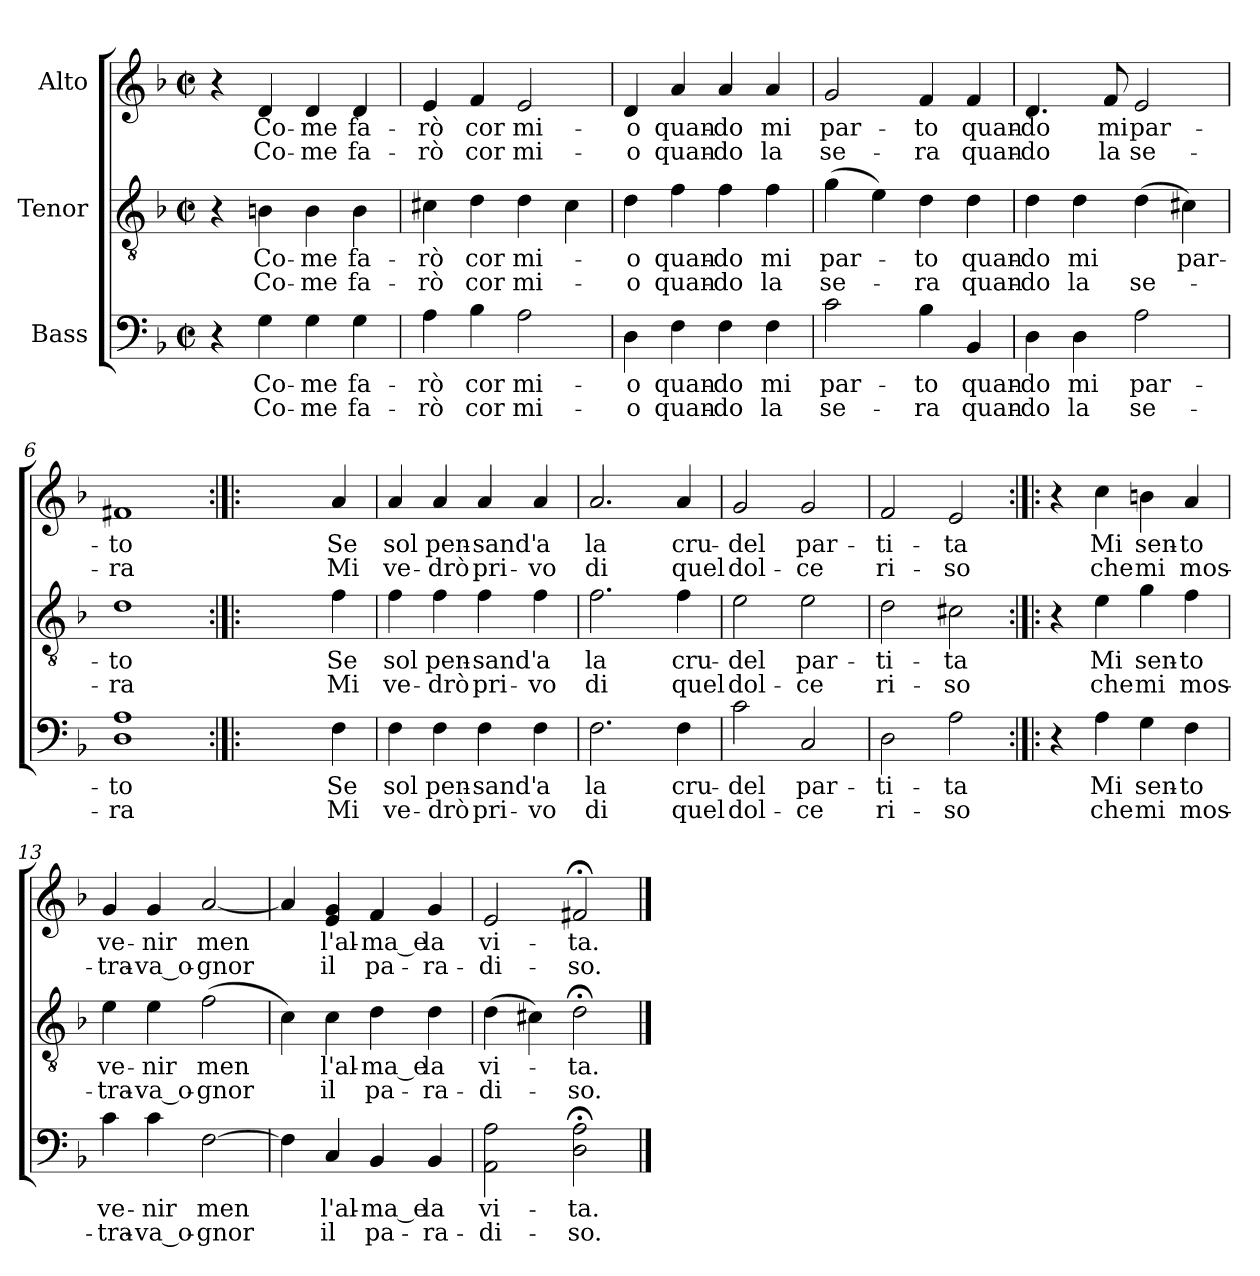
**kern	**text	**text	**kern	**text	**text	**kern	**text	**text
*part3	*part3	*part3	*part2	*part2	*part2	*part1	*part1	*part1
*staff3	*staff3	*staff3	*staff2	*staff2	*staff2	*staff1	*staff1	*staff1
*I"Bass	*	*	*I"Tenor	*	*	*I"Alto	*	*
*clefF4	*	*	*clefGv2	*	*	*clefG2	*	*
*k[b-]	*	*	*k[b-]	*	*	*k[b-]	*	*
*d:	*	*	*d:	*	*	*d:	*	*
*M2/2	*	*	*M2/2	*	*	*M2/2	*	*
*met(c|)	*	*	*met(c|)	*	*	*met(c|)	*	*
=1	=1	=1	=1	=1	=1	=1	=1	=1
4r	.	.	4r	.	.	4r	.	.
4G\	Co-	Co-	4Bn\	Co-	Co-	4d/	Co-	Co-
4G\	-me	-me	4B\	-me	-me	4d/	-me	-me
4G\	fa-	fa-	4B\	fa-	fa-	4d/	fa-	fa-
=2	=2	=2	=2	=2	=2	=2	=2	=2
4A\	-rò	-rò	4c#X\	-rò	-rò	4e/	-rò	-rò
4B-\	cor	cor	4d\	cor	cor	4f/	cor	cor
2A\	mi-	mi-	4d\	mi-	mi-	2e/	mi-	mi-
.	.	.	4c#\	.	.	.	.	.
=3	=3	=3	=3	=3	=3	=3	=3	=3
4D\	-o	-o	4d\	-o	-o	4d/	-o	-o
4F\	quan-	quan-	4f\	quan-	quan-	4a/	quan-	quan-
4F\	-do	-do	4f\	-do	-do	4a/	-do	-do
4F\	mi	la	4f\	mi	la	4a/	mi	la
=4	=4	=4	=4	=4	=4	=4	=4	=4
2c\	par-	se-	(4g\	par-	se-	2g/	par-	se-
.	.	.	4e\)	.	.	.	.	.
4B-\	-to	-ra	4d\	-to	-ra	4f/	-to	-ra
4BB-/	quan-	quan-	4d\	quan-	quan-	4f/	quan-	quan-
=5	=5	=5	=5	=5	=5	=5	=5	=5
4D\	-do	-do	4d\	-do	-do	4.d/	-do	-do
4D\	mi	la	4d\	mi	la	.	.	.
.	.	.	.	.	.	8f/	mi	la
2A\	par-	se-	(4d\	.	se-	2e/	par-	se-
.	.	.	4c#X\)	par-	.	.	.	.
!!LO:LB:g=z
=6	=6	=6	=6	=6	=6	=6	=6	=6
1D 1A	-to	-ra	1d	-to	-ra	1f#X	-to	-ra
=7:|!|:	=7:|!|:	=7:|!|:	=7:|!|:	=7:|!|:	=7:|!|:	=7:|!|:	=7:|!|:	=7:|!|:
2.ryy	.	.	2.ryy	.	.	2.ryy	.	.
4F\	Se	Mi	4f\	Se	Mi	4a/	Se	Mi
=8	=8	=8	=8	=8	=8	=8	=8	=8
4F\	sol	ve-	4f\	sol	ve-	4a/	sol	ve-
4F\	pen-	-drò	4f\	pen-	-drò	4a/	pen-	-drò
4F\	-sand'	pri-	4f\	-sand'	pri-	4a/	-sand'	pri-
4F\	a	-vo	4f\	a	-vo	4a/	a	-vo
=9	=9	=9	=9	=9	=9	=9	=9	=9
2.F\	la	di	2.f\	la	di	2.a/	la	di
4F\	cru-	quel	4f\	cru-	quel	4a/	cru-	quel
=10	=10	=10	=10	=10	=10	=10	=10	=10
2c\	-del	dol-	2e\	-del	dol-	2g/	-del	dol-
2C/	par-	-ce	2e\	par-	-ce	2g/	par-	-ce
!!LO:LB:g=z
=11	=11	=11	=11	=11	=11	=11	=11	=11
2D\	-ti-	ri-	2d\	-ti-	ri-	2f/	-ti-	ri-
2A\	-ta	-so	2c#X\	-ta	-so	2e/	-ta	-so
=12:|!|:	=12:|!|:	=12:|!|:	=12:|!|:	=12:|!|:	=12:|!|:	=12:|!|:	=12:|!|:	=12:|!|:
4r	.	.	4r	.	.	4r	.	.
4A\	Mi	che	4e\	Mi	che	4cc\	Mi	che
4G\	sen-	mi	4g\	sen-	mi	4bn\	sen-	mi
4F\	-to	mos-	4f\	-to	mos-	4a/	-to	mos-
=13	=13	=13	=13	=13	=13	=13	=13	=13
4c\	ve-	-tra-	4e\	ve-	-tra-	4g/	ve-	-tra-
4c\	-nir	-va_o-	4e\	-nir	-va_o-	4g/	-nir	-va_o-
[2F\	men	-gnor	(2f\	men	-gnor	[2a/	men	-gnor
=14	=14	=14	=14	=14	=14	=14	=14	=14
4F\]	.	.	4c\)	.	.	4a/]	.	.
4C/	l'al-	il	4c\	l'al-	il	4e/ 4g/	l'al-	il
4BB-/	-ma_e	pa-	4d\	-ma_e	pa-	4f/	-ma_e	pa-
4BB-/	la	-ra-	4d\	la	-ra-	4g/	la	-ra-
=15	=15	=15	=15	=15	=15	=15	=15	=15
2AA\ 2A\	vi-	-di-	(4d\	vi-	-di-	2e/	vi-	-di-
.	.	.	4c#X\)	.	.	.	.	.
2D\;< 2A\;<	-ta.	-so.	2d;<\	-ta.	-so.	2f#X;</	-ta.	-so.
==	==	==	==	==	==	==	==	==
*-	*-	*-	*-	*-	*-	*-	*-	*-
